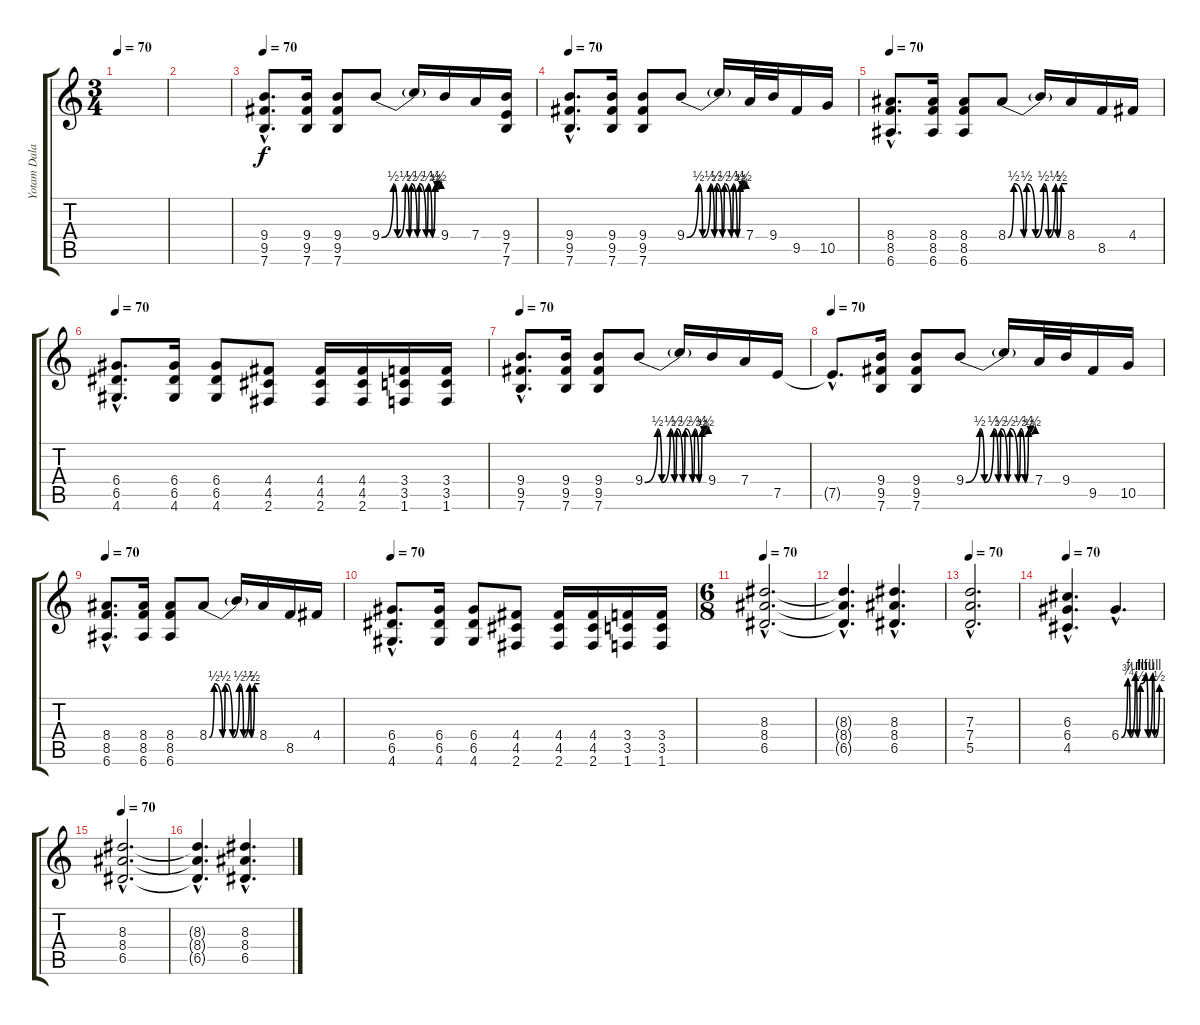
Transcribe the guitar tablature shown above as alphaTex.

\track ("Yotam Dalal" "Yotam Dala") {instrument distortionguitar}
\staff {score tabs}
\tuning (E4 B3 G3 D3 A2 E2) {hide}
\ts (3 4)
\tempo 70
\clef g2
\ks c
|
|
\tempo 70
(9.4{hac} 9.5{hac} 7.6{hac}).8{d} (9.4 9.5 7.6).16 (9.4 9.5 7.6).8 9.4{be (custom 0 0 12 2 16 0 24 2 28 0 30 2 36 0 38 2 45 0 47 2 51 0 54 2 56 1 60 2)}.8{instrument guitarharmonics} 9.4{t}.16 9.4.16{instrument distortionguitar} 7.4.16 (9.4 7.5 7.6).16 |
\tempo 70
(9.4{hac} 9.5{hac} 7.6{hac}).8{d} (9.4 9.5 7.6).16 (9.4 9.5 7.6).8 9.4{be (custom 0 0 12 2 16 0 24 2 28 0 30 2 36 0 38 2 45 0 47 2 51 0 54 2 56 1 60 2)}.8{instrument guitarharmonics} 9.4{t}.16 7.4.32{instrument distortionguitar} 9.4.32 9.5.16 10.5.16 |
\tempo 70
(8.4{hac} 8.5{hac} 6.6{hac}).8{d} (8.4 8.5 6.6).16 (8.4 8.5 6.6).8 8.4{be (custom 0 0 6 2 16 0 19 2 28 0 36 2 41 0 48 2 50 0 54 2 60 2)}.8{instrument guitarharmonics} 8.4{t}.16 8.4.16{instrument distortionguitar} 8.5.16 4.4.16{instrument distortionguitar} |
\tempo 70
(6.4{hac} 6.5{hac} 4.6{hac}).8{d} (6.4 6.5 4.6).16 (6.4 6.5 4.6).8 (4.4 4.5 2.6).8 (4.4 4.5 2.6).16 (4.4 4.5 2.6).16 (3.4 3.5 1.6).16 (3.4 3.5 1.6).16 |
\tempo 70
(9.4{hac} 9.5{hac} 7.6{hac}).8{d} (9.4 9.5 7.6).16 (9.4 9.5 7.6).8 9.4{be (custom 0 0 12 2 16 0 24 2 28 0 30 2 36 0 38 2 45 0 47 2 51 0 54 2 56 1 60 2)}.8{instrument guitarharmonics} 9.4{t}.16 9.4.16{instrument distortionguitar} 7.4.16 7.5.16 |
\tempo 70
7.5{hac t}.8{d} (9.4 9.5 7.6).16 (9.4 9.5 7.6).8 9.4{be (custom 0 0 12 2 16 0 24 2 28 0 30 2 36 0 38 2 45 0 47 2 51 0 54 2 56 1 60 2)}.8{instrument guitarharmonics} 9.4{t}.16 7.4.32{instrument distortionguitar} 9.4.32 9.5.16 10.5.16 |
\tempo 70
(8.4{hac} 8.5{hac} 6.6{hac}).8{d} (8.4 8.5 6.6).16 (8.4 8.5 6.6).8 8.4{be (custom 0 0 6 2 16 0 19 2 28 0 36 2 41 0 48 2 50 0 54 2 60 2)}.8{instrument guitarharmonics} 8.4{t}.16 8.4.16{instrument distortionguitar} 8.5.16 4.4.16{instrument distortionguitar} |
\tempo 70
(6.4{hac} 6.5{hac} 4.6{hac}).8{d} (6.4 6.5 4.6).16 (6.4 6.5 4.6).8 (4.4 4.5 2.6).8 (4.4 4.5 2.6).16 (4.4 4.5 2.6).16 (3.4 3.5 1.6).16 (3.4 3.5 1.6).16 |
\ts (6 8)
\tempo 70
(8.3{hac} 8.4{hac} 6.5{hac}).2{d} |
(8.3{hac t} 8.4{hac t} 6.5{hac t}).4{d} (8.3{hac} 8.4{hac} 6.5{hac}).4{d} |
\tempo 70
(7.3{hac} 7.4{hac} 5.5{hac}).2{d} |
\tempo 70
(6.3{hac} 6.4{hac} 4.5{hac}).4{d} 6.4{be (custom 0 0 10 3 14 0 22 4 25 0 30 2 38 4 42 0 49 4 52 0 60 2) hac}.4{d instrument guitarharmonics} |
\tempo 70
(8.3{hac} 8.4{hac} 6.5{hac}).2{d instrument distortionguitar} |
(8.3{hac t} 8.4{hac t} 6.5{hac t}).4{d} (8.3{hac} 8.4{hac} 6.5{hac}).4{d}
